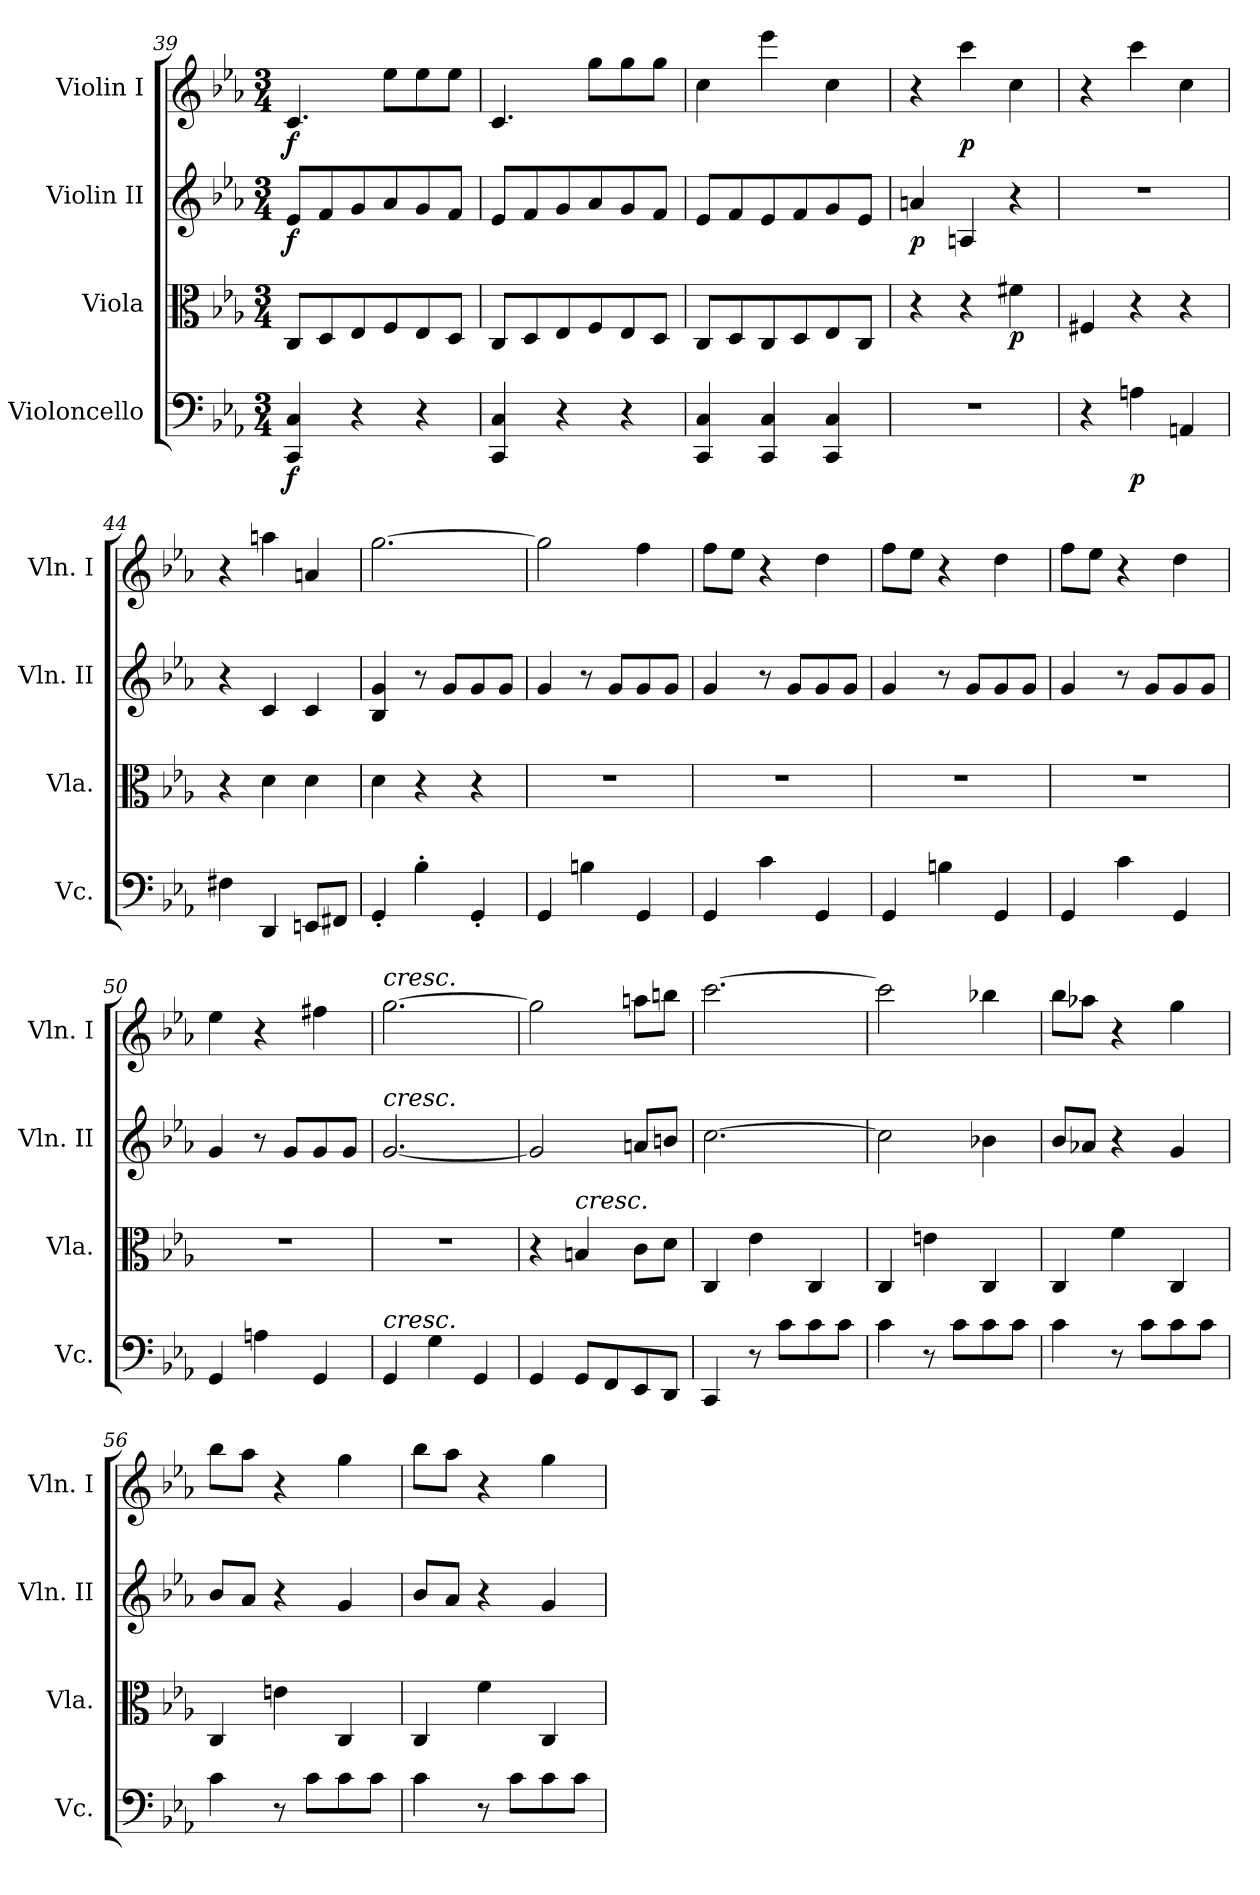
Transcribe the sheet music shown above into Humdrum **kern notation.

**kern	**dynam	**kern	**dynam	**kern	**dynam	**kern	**dynam
*part4	*part4	*part3	*part3	*part2	*part2	*part1	*part1
*staff4	*staff4	*staff3	*staff3	*staff2	*staff2	*staff1	*staff1
*I"Violoncello	*	*I"Viola	*	*I"Violin II	*	*I"Violin I	*
*I'Vc.	*	*I'Vla.	*	*I'Vln. II	*	*I'Vln. I	*
*clefF4	*	*clefC3	*	*clefG2	*	*clefG2	*
*k[b-e-a-]	*	*k[b-e-a-]	*	*k[b-e-a-]	*	*k[b-e-a-]	*
*c:	*	*c:	*	*c:	*	*c:	*
*M3/4	*	*M3/4	*	*M3/4	*	*M3/4	*
=39	=39	=39	=39	=39	=39	=39	=39
!	!LO:DY:b	!	!	!	!LO:DY:b	!	!LO:DY:b
4CC/ 4C/	f	8C/L	.	8e-/L	f	4.c/	f
.	.	8D/	.	8f/	.	.	.
4r	.	8E-/	.	8g/	.	.	.
.	.	8F/	.	8a-/	.	8ee-\L	.
4r	.	8E-/	.	8g/	.	8ee-\	.
.	.	8D/J	.	8f/J	.	8ee-\J	.
!!LO:LB:g=z
=40	=40	=40	=40	=40	=40	=40	=40
4CC/ 4C/	.	8C/L	.	8e-/L	.	4.c/	.
.	.	8D/	.	8f/	.	.	.
4r	.	8E-/	.	8g/	.	.	.
.	.	8F/	.	8a-/	.	8gg\L	.
4r	.	8E-/	.	8g/	.	8gg\	.
.	.	8D/J	.	8f/J	.	8gg\J	.
=41	=41	=41	=41	=41	=41	=41	=41
4CC/ 4C/	.	8C/L	.	8e-/L	.	4cc\	.
.	.	8D/	.	8f/	.	.	.
4CC/ 4C/	.	8C/	.	8e-/	.	4eee-\	.
.	.	8D/	.	8f/	.	.	.
4CC/ 4C/	.	8E-/	.	8g/	.	4cc\	.
.	.	8C/J	.	8e-/J	.	.	.
=42	=42	=42	=42	=42	=42	=42	=42
!	!	!	!	!	!LO:DY:b	!	!
2.r	.	4r	.	4an/	p	4r	.
!	!	!	!	!	!	!	!LO:DY:b
.	.	4r	.	4An/	.	4ccc\	p
!	!	!	!LO:DY:b	!	!	!	!
.	.	4f#X\	p	4r	.	4cc\	.
=43	=43	=43	=43	=43	=43	=43	=43
4r	.	4F#X/	.	2.r	.	4r	.
!	!LO:DY:b	!	!	!	!	!	!
4An\	p	4r	.	.	.	4ccc\	.
4AAn/	.	4r	.	.	.	4cc\	.
=44	=44	=44	=44	=44	=44	=44	=44
4F#X\	.	4r	.	4r	.	4r	.
4DD/	.	4d\	.	4c/	.	4aan\	.
8EEn/L	.	4d\	.	4c/	.	4an/	.
8FF#X/J	.	.	.	.	.	.	.
=45	=45	=45	=45	=45	=45	=45	=45
4GG'/	.	4d\	.	4B-/ 4g/	.	[2.gg\	.
4B-'\	.	4r	.	8r	.	.	.
.	.	.	.	8g/L	.	.	.
4GG'/	.	4r	.	8g/	.	.	.
.	.	.	.	8g/J	.	.	.
=46	=46	=46	=46	=46	=46	=46	=46
4GG/	.	2.r	.	4g/	.	2gg\]	.
4Bn\	.	.	.	8r	.	.	.
.	.	.	.	8g/L	.	.	.
4GG/	.	.	.	8g/	.	4ff\	.
.	.	.	.	8g/J	.	.	.
!!LO:LB:g=z
=47	=47	=47	=47	=47	=47	=47	=47
4GG/	.	2.r	.	4g/	.	8ff\L	.
.	.	.	.	.	.	8ee-\J	.
4c\	.	.	.	8r	.	4r	.
.	.	.	.	8g/L	.	.	.
4GG/	.	.	.	8g/	.	4dd\	.
.	.	.	.	8g/J	.	.	.
=48	=48	=48	=48	=48	=48	=48	=48
4GG/	.	2.r	.	4g/	.	8ff\L	.
.	.	.	.	.	.	8ee-\J	.
4Bn\	.	.	.	8r	.	4r	.
.	.	.	.	8g/L	.	.	.
4GG/	.	.	.	8g/	.	4dd\	.
.	.	.	.	8g/J	.	.	.
=49	=49	=49	=49	=49	=49	=49	=49
4GG/	.	2.r	.	4g/	.	8ff\L	.
.	.	.	.	.	.	8ee-\J	.
4c\	.	.	.	8r	.	4r	.
.	.	.	.	8g/L	.	.	.
4GG/	.	.	.	8g/	.	4dd\	.
.	.	.	.	8g/J	.	.	.
=50	=50	=50	=50	=50	=50	=50	=50
4GG/	.	2.r	.	4g/	.	4ee-\	.
4An\	.	.	.	8r	.	4r	.
.	.	.	.	8g/L	.	.	.
4GG/	.	.	.	8g/	.	4ff#X\	.
.	.	.	.	8g/J	.	.	.
=51	=51	=51	=51	=51	=51	=51	=51
!	!	!	!	!	!	!LO:TX:a:i:t=cresc.	!
!	!	!	!	!LO:TX:a:i:t=cresc.	!	!	!
!LO:TX:a:i:t=cresc.	!	!	!	!	!	!	!
4GG/	.	2.r	.	[2.g/	.	[2.gg\	.
4G\	.	.	.	.	.	.	.
4GG/	.	.	.	.	.	.	.
=52	=52	=52	=52	=52	=52	=52	=52
4GG/	.	4r	.	2g/]	.	2gg\]	.
!	!	!LO:TX:a:i:t=cresc.	!	!	!	!	!
8GG/L	.	4Bn/	.	.	.	.	.
8FF/	.	.	.	.	.	.	.
8EE-/	.	8c\L	.	8an/L	.	8aan\L	.
8DD/J	.	8d\J	.	8bn/J	.	8bbn\J	.
!!LO:PB:g=z
=53	=53	=53	=53	=53	=53	=53	=53
4CC/	.	4C/	.	[2.cc\	.	[2.ccc\	.
8r	.	4e-\	.	.	.	.	.
8c\L	.	.	.	.	.	.	.
8c\	.	4C/	.	.	.	.	.
8c\J	.	.	.	.	.	.	.
=54	=54	=54	=54	=54	=54	=54	=54
4c\	.	4C/	.	2cc\]	.	2ccc\]	.
8r	.	4en\	.	.	.	.	.
8c\L	.	.	.	.	.	.	.
8c\	.	4C/	.	4b-X\	.	4bb-X\	.
8c\J	.	.	.	.	.	.	.
=55	=55	=55	=55	=55	=55	=55	=55
4c\	.	4C/	.	8b-/L	.	8bb-\L	.
.	.	.	.	8a-X/J	.	8aa-X\J	.
8r	.	4f\	.	4r	.	4r	.
8c\L	.	.	.	.	.	.	.
8c\	.	4C/	.	4g/	.	4gg\	.
8c\J	.	.	.	.	.	.	.
=56	=56	=56	=56	=56	=56	=56	=56
4c\	.	4C/	.	8b-/L	.	8bb-\L	.
.	.	.	.	8a-/J	.	8aa-\J	.
8r	.	4en\	.	4r	.	4r	.
8c\L	.	.	.	.	.	.	.
8c\	.	4C/	.	4g/	.	4gg\	.
8c\J	.	.	.	.	.	.	.
=57	=57	=57	=57	=57	=57	=57	=57
4c\	.	4C/	.	8b-/L	.	8bb-\L	.
.	.	.	.	8a-/J	.	8aa-\J	.
8r	.	4f\	.	4r	.	4r	.
8c\L	.	.	.	.	.	.	.
8c\	.	4C/	.	4g/	.	4gg\	.
8c\J	.	.	.	.	.	.	.
=	=	=	=	=	=	=	=
*-	*-	*-	*-	*-	*-	*-	*-
